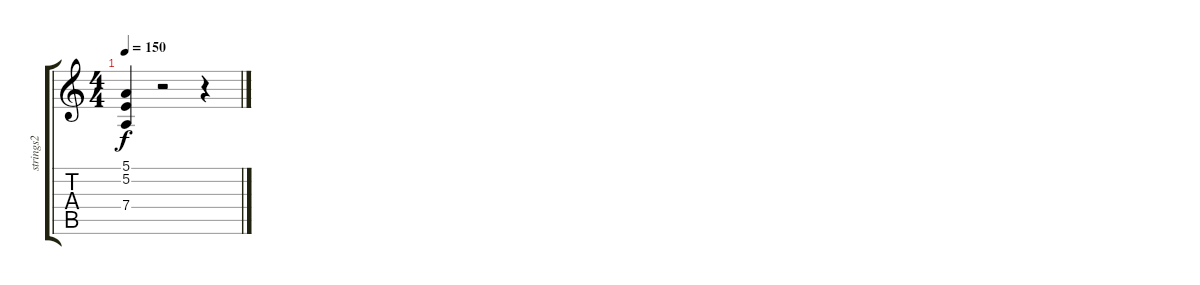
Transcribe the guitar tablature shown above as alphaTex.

\track ("strings2" "strings2") {instrument stringensemble1}
\staff {score tabs}
\tuning (E4 B3 G3 D3 A2 E2) {hide}
\ts (4 4)
\tempo 150
\clef g2
\ks c
(5.1{t} 5.2{t} 7.4{t}).4{dy f} r.2 r.4
